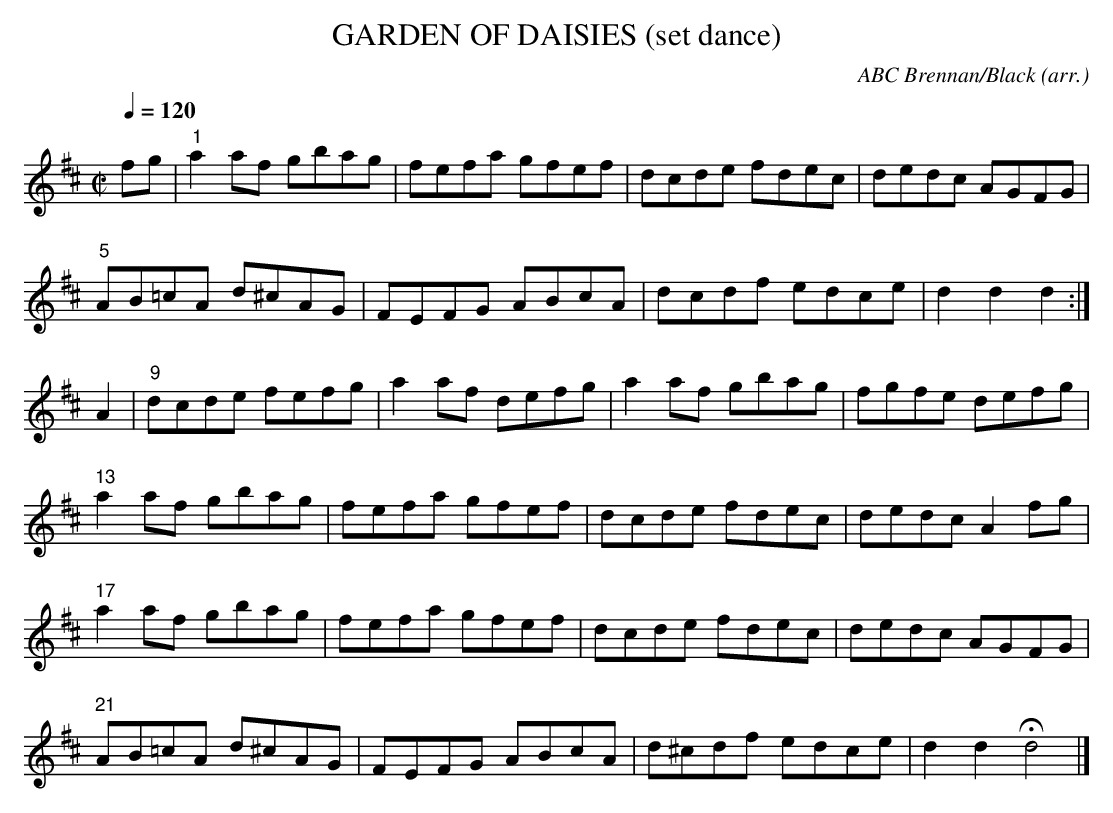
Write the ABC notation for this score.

X:1
T:GARDEN OF DAISIES (set dance)
C:ABC Brennan/Black (arr.)
don't think is correct. But I don't know much about
set dances!
Q:1/4=120
M:C|
L:1/8 % dotted rhythm
K:D
fg|"1"a2af gbag|fefa gfef|dcde fdec|dedc AGFG|
"5"AB=cA d^cAG|FEFG ABcA|dcdf edce|d2d2d2:|
A2|"9"dcde fefg|a2af defg|a2af gbag|fgfe defg|
"13"a2af gbag|fefa gfef|dcde fdec|dedc A2fg|
"17"a2af gbag|fefa gfef|dcde fdec|dedc AGFG|
"21"AB=cA d^cAG|FEFG ABcA|d^cdf edce|d2d2Hd4|]
